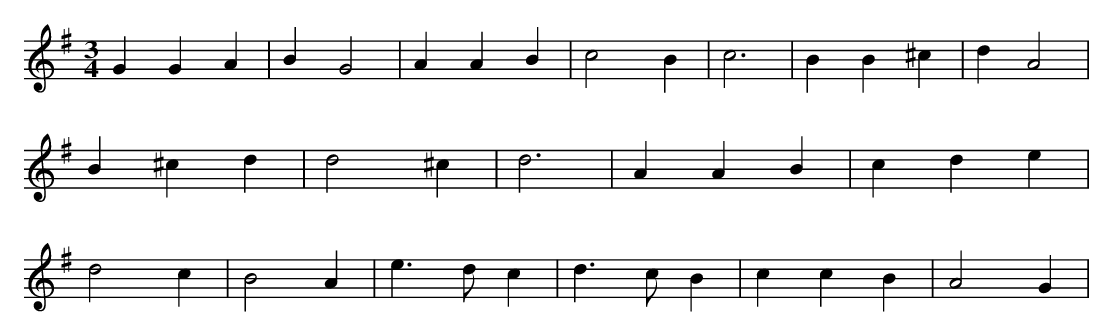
X:1
M:3/4
L:1/8
K:G
G2 G2 A2 | B2 G4 | A2 A2 B2 | c4 B2 | c6 | B2 B2 ^c2 | d2 A4 | B2 ^c2 d2 | d4 ^c2 | d6 | A2 A2 B2 | c2 d2 e2 | d4 c2 | B4 A2 | e3 d c2 | d3 c B2 | c2 c2 B2 | A4 G2 |
